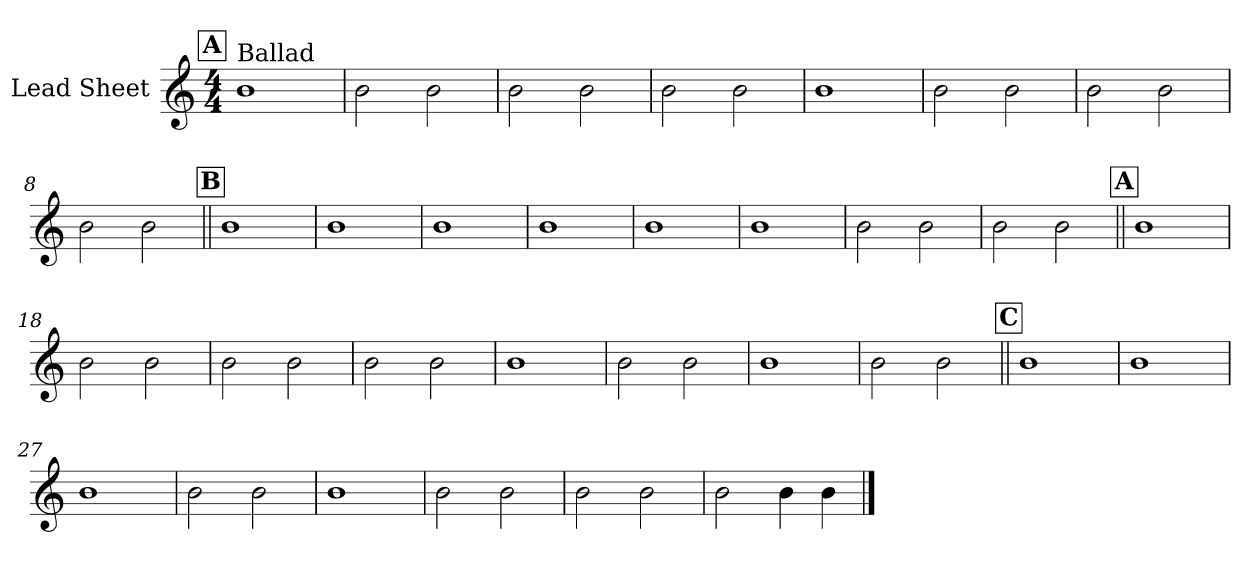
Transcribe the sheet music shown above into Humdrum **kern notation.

**kern
*part1
*staff1
*I"Lead Sheet
*clefG2
*k[]
*M4/4
!!LO:REH:place=s1:a:fs=14:t=A
=1
!LO:TX:a:t=Ballad
1b
=2
2b\
2b\
=3
2b\
2b\
=4
2b\
2b\
!!LO:LB:g=z
=5
1b
=6
2b\
2b\
=7
2b\
2b\
=8
2b\
2b\
!!LO:LB:g=z
!!LO:REH:place=s1:a:fs=14:t=B
=9||
1b
=10
1b
=11
1b
=12
1b
!!LO:LB:g=z
=13
1b
=14
1b
=15
2b\
2b\
=16
2b\
2b\
!!LO:LB:g=z
!!LO:REH:place=s1:a:fs=14:t=A
=17||
1b
=18
2b\
2b\
=19
2b\
2b\
=20
2b\
2b\
!!LO:LB:g=z
=21
1b
=22
2b\
2b\
=23
1b
=24
2b\
2b\
!!LO:LB:g=z
!!LO:REH:place=s1:a:fs=14:t=C
=25||
1b
=26
1b
=27
1b
=28
2b\
2b\
!!LO:LB:g=z
=29
1b
=30
2b\
2b\
=31
2b\
2b\
=32
2b\
4b\
4b\
==
*-
